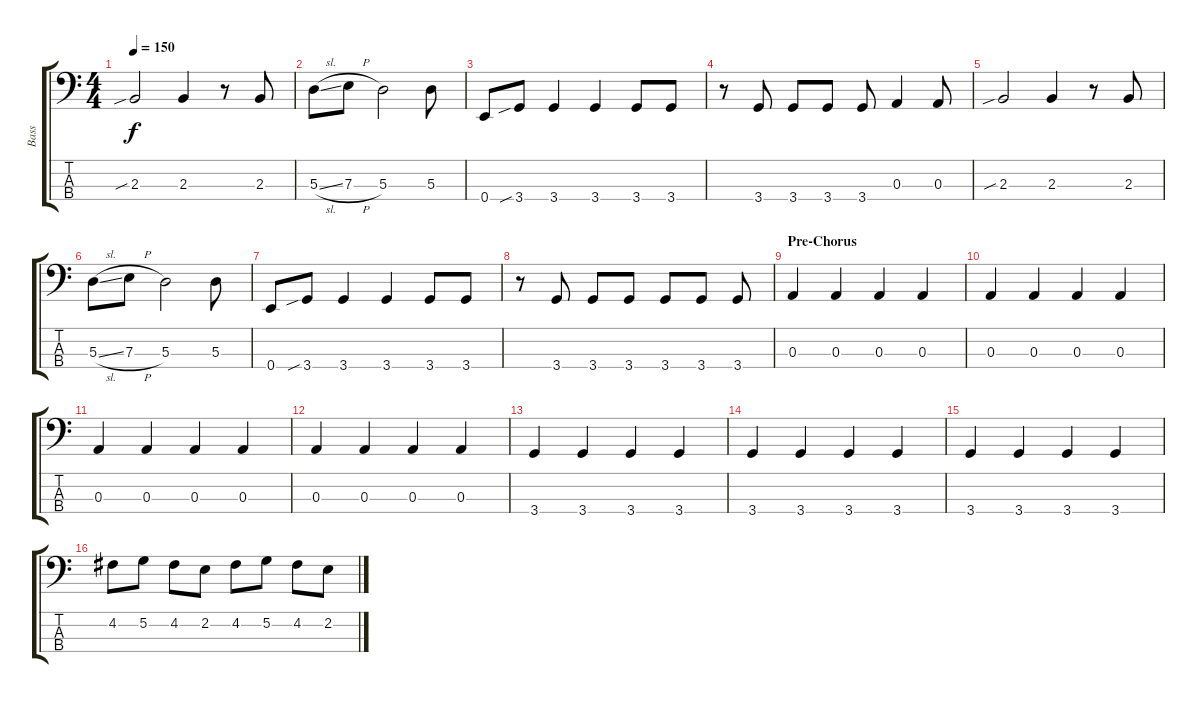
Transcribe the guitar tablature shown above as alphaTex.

\track ("Bass" "Bass") {instrument electricbassfinger}
\staff {score tabs}
\tuning (G2 D2 A1 E1) {hide}
\ts (4 4)
\tempo 150
\clef f4
\ks c
2.3{sib}.2{dy f} 2.3.4 r.8 2.3.8 |
5.3{sl}.8 7.3{h}.8 5.3.2 5.3.8 |
0.4.8 3.4{sib}.8 3.4.4 3.4.4 3.4.8 3.4.8 |
r.8 3.4.8 3.4.8 3.4.8 3.4.8 0.3.4 0.3.8 |
2.3{sib}.2 2.3.4 r.8 2.3.8 |
5.3{sl}.8 7.3{h}.8 5.3.2 5.3.8 |
0.4.8 3.4{sib}.8 3.4.4 3.4.4 3.4.8 3.4.8 |
r.8 3.4.8 3.4.8 3.4.8 3.4.8 3.4.8 3.4.8 |
\section ("" "Pre-Chorus")
0.3.4 0.3.4 0.3.4 0.3.4 |
0.3.4 0.3.4 0.3.4 0.3.4 |
0.3.4 0.3.4 0.3.4 0.3.4 |
0.3.4 0.3.4 0.3.4 0.3.4 |
3.4.4 3.4.4 3.4.4 3.4.4 |
3.4.4 3.4.4 3.4.4 3.4.4 |
3.4.4 3.4.4 3.4.4 3.4.4 |
4.2.8 5.2.8 4.2.8 2.2.8 4.2.8 5.2.8 4.2.8 2.2.8
